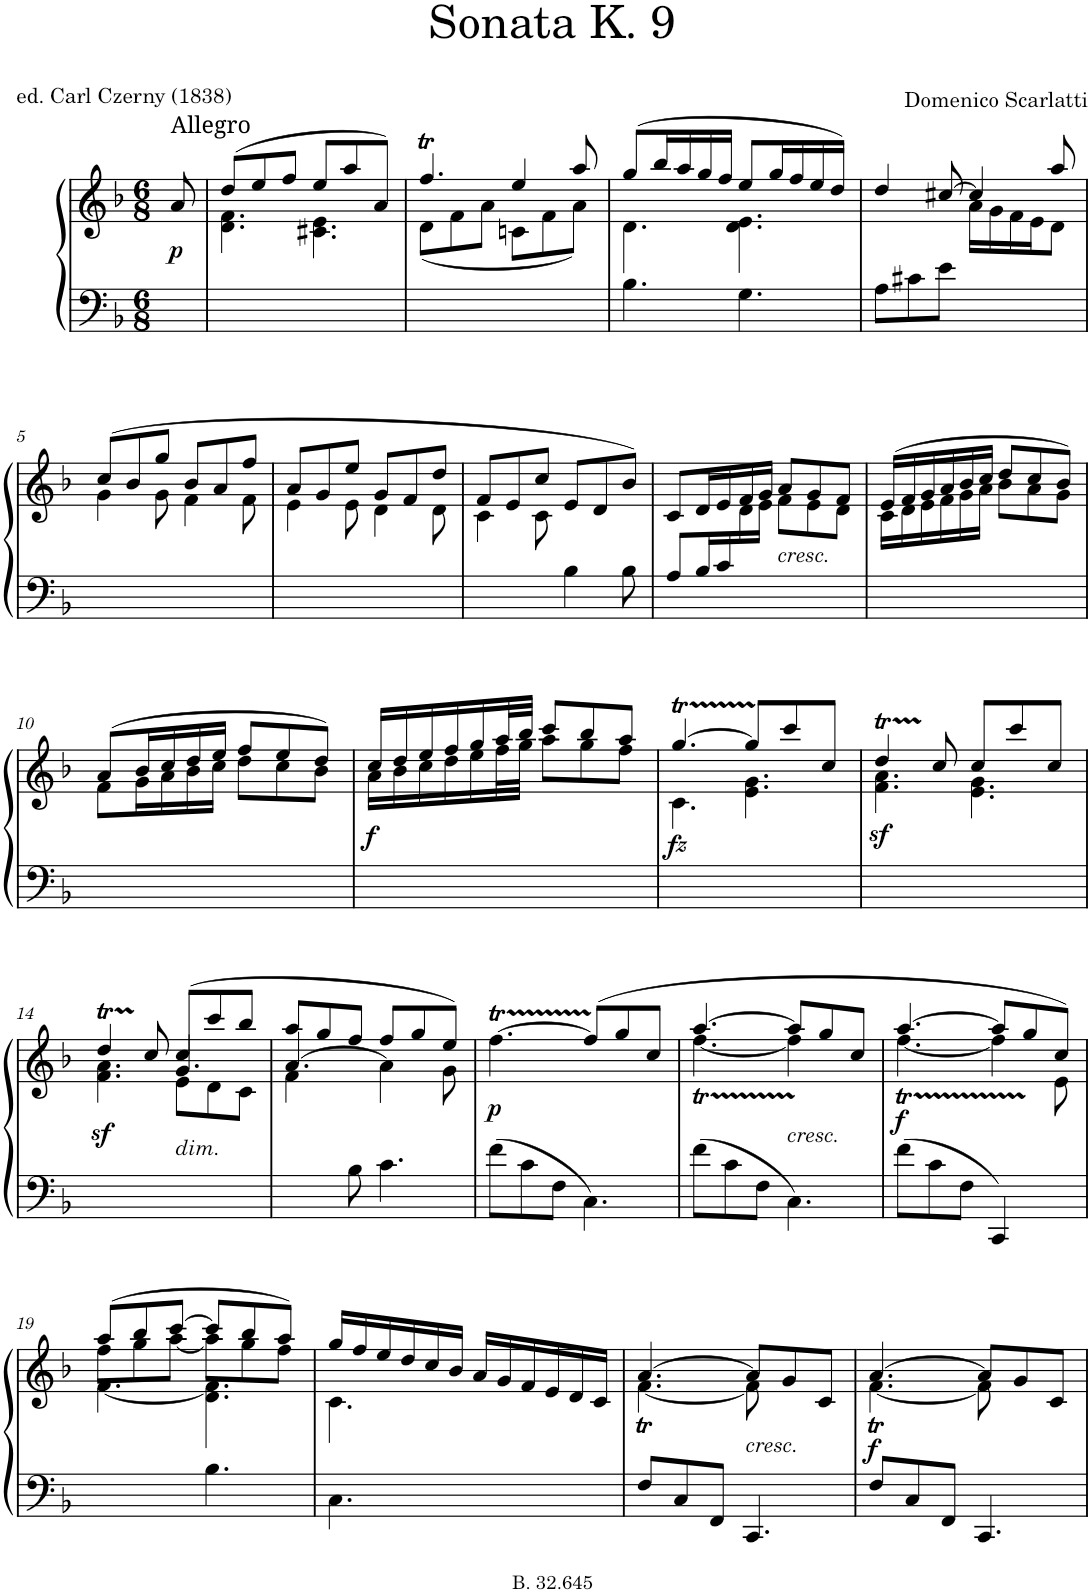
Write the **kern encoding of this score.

**kern	**kern	**dynam
*part1	*part1	*part1
*staff2	*staff1	*staff1/2
*I"Piano	*	*
*I'Piano	*	*
*clefF4	*clefG2	*
*k[b-]	*k[b-]	*
*M6/8	*M6/8	*
=	=	=
!	!LO:TX:a:t=Allegro	!
!	!	!LO:DY:b
2.ryy	8a/	p
.	2ryy	.
.	8ryy	.
=1	=1	=1
*	*^	*
2.ryy	(8dd/L	4.d\ 4.f\	.
.	8ee/	.	.
.	8ff/J	.	.
.	8ee/L	4.c#X\ 4.e\	.
.	8aa/	.	.
.	8a/J)	.	.
=2	=2	=2	=2
2.ryy	4.ffT/	(8d\L	.
.	.	8f\	.
.	.	8a\J	.
.	4ee/	8cn\L	.
.	.	8f\	.
.	8aa/	8a\J)	.
=3	=3	=3	=3
4.B-\	(8gg/L	4.d\	.
.	16bb-/L	.	.
.	16aa/	.	.
.	16gg/	.	.
.	16ff/JJ	.	.
4.G\	8ee/L	4.d\ 4.e\	.
.	16gg/L	.	.
.	16ff/	.	.
.	16ee/	.	.
.	16dd/JJ)	.	.
=4	=4	=4	=4
8A\L	4dd/	4.ryy	.
8c#X\	.	.	.
8e\J	[>8cc#X/	.	.
4.ryy	4cc#/]	16a\LL	.
.	.	16g\	.
.	.	16f\	.
.	.	16e\J	.
.	8aa/	8d\J	.
!!LO:LB:g=z	!!
=5	=5	=5	=5
2.ryy	(8cc/L	4g\	.
.	8b-/	.	.
.	8gg/J	8g\	.
.	8b-/L	4f\	.
.	8a/	.	.
.	8ff/J	8f\	.
=6	=6	=6	=6
2.ryy	8a/L	4e\	.
.	8g/	.	.
.	8ee/J	8e\	.
.	8g/L	4d\	.
.	8f/	.	.
.	8dd/J	8d\	.
=7	=7	=7	=7
4ryy	8f/L	4c\	.
.	8e/	.	.
8ryy	8cc/J	8c\	.
4B-\	8e/L	4.ryy	.
.	8d/	.	.
8B-\	8b-/J)	.	.
=8	=8	=8	=8
8A/L	8c/L	4ryy	.
16B-/L	16d/L	.	.
16c/	16e/	.	.
2ryy	16f/	16d\	.
.	16g/JJ	16e\JJ	.
!	!LO:TX:b:i:t=cresc.	!	!
.	8a/L	8f\L	.
.	8g/	8e\	.
.	8f/J	8d\J	.
=9	=9	=9	=9
2.ryy	(16e/LL	16c\LL	.
.	16f/	16d\	.
.	16g/	16e\	.
.	16a/	16f\	.
.	16b-/	16g\	.
.	16cc/JJ	16a\JJ	.
.	8dd/L	8b-\L	.
.	8cc/	8a\	.
.	8b-/J)	8g\J	.
!!LO:LB:g=z	!!
=10	=10	=10	=10
2.ryy	(8a/L	8f\L	.
.	16b-/L	16g\L	.
.	16cc/	16a\	.
.	16dd/	16b-\	.
.	16ee/JJ	16cc\JJ	.
.	8ff/L	8dd\L	.
.	8ee/	8cc\	.
.	8dd/J)	8b-\J	.
=11	=11	=11	=11
!	!	!	!LO:DY:b
2.ryy	16cc/LL	16a\LL	f
.	16dd/	16b-\	.
.	16ee/	16cc\	.
.	16ff/	16dd\	.
.	16gg/	16ee\	.
.	32aa/L	32ff\L	.
.	32bb-/JJJ	32gg\JJJ	.
.	8ccc/L	8aa\L	.
.	8bb-/	8gg\	.
.	8aa/J	8ff\J	.
=12	=12	=12	=12
*	*	*^	*
!	!	!	!	!LO:DY:b
2.ryy	[>4.ggT/	4.c\	4.ryy	fz
.	8gg/L]	4.ryy	4.e\ 4.g\	.
.	8ccc/	.	.	.
.	8cc/J	.	.	.
*	*	*v	*v	*
=13	=13	=13	=13
!	!	!	!LO:DY:b
2.ryy	4ddT/	4.f\ 4.a\	sf
.	8cc/	.	.
.	8cc/L	4.e\ 4.g\	.
.	8ccc/	.	.
.	8cc/J	.	.
!!LO:LB:g=z
=14	=14	=14	=14
*	*	*^	*
!	!	!	!	!LO:DY:b
2.ryy	4ddT/	4.f\ 4.a\	4.ryy	sf
.	8cc/	.	.	.
!	!LO:TX:b:i:t=dim.	!	!	!
.	(8cc/L	8e\L	4.g/	.
.	8ccc/	8d\	.	.
.	8bb-/J	8c\J	.	.
=15	=15	=15	=15	=15
4ryy	8aa/L	[4.a/	4f\	.
.	8gg/	.	.	.
8B-\	8ff/J	.	8ryy	.
4.c\	8ff/L	4.ryy	4a\]	.
.	8gg/	.	.	.
.	8ee/J)	.	8g\	.
=16	=16	=16	=16	=16
!	!	!	!	!LO:DY:b
*	*v	*v	*v	*
8f\L	[>4.ffT\	p
8c\	.	.
8F\J	.	.
4.C\	(8ff/L]	.
.	8gg/	.
.	8cc/J	.
=17	=17	=17
*	*^	*
8f\L	[>4.aa/	[<4.ffT\	.
8c\	.	.	.
8F\J	.	.	.
!	!LO:TX:b:i:t=cresc.	!	!
4.C\	8aa/L]	4ff\]	.
.	8gg/	.	.
.	8cc/J	8ryy	.
=18	=18	=18	=18
!	!	!	!LO:DY:b
8f\L	[>4.aa/	[<4.ffT\	f
8c\	.	.	.
8F\J	.	.	.
4CC/	8aa/L]	4ff\]	.
.	8gg/	.	.
8ryy	8cc/J)	8e\	.
!!LO:LB:g=z
=19	=19	=19	=19
*	*	*^	*
4ryy	8ff\L	[4.f\	(>8aa/L	.
.	8gg\	.	8bb-/	.
8ryy	[8aa\J	.	[8ccc/J	.
4.B-\	8aa\L]	4.d\ 4.f\]	8ccc/L]	.
.	8gg\	.	8bb-/	.
.	8ff\J	.	8aa/J)	.
*	*	*v	*v	*
=20	=20	=20	=20
4.C\	16gg/LL	4.c\	.
.	16ff/	.	.
.	16ee/	.	.
.	16dd/	.	.
.	16cc/	.	.
.	16b-/JJ	.	.
4ryy	16a/LL	4.ryy	.
.	16g/	.	.
.	16f/	.	.
.	16e/	.	.
8ryy	16d/	.	.
.	16c/JJ	.	.
=21	=21	=21	=21
8F/L	[>4.a/	[4.fT\	.
8C/	.	.	.
8FF/J	.	.	.
!	!LO:TX:b:i:t=cresc.	!	!
4.CC/	8a/L]	8f\]	.
.	8g/	4ryy	.
.	8c/J	.	.
=22	=22	=22	=22
!	!	!	!LO:DY:b
8F/L	[>4.a/	[<4.fT\	f
8C/	.	.	.
8FF/J	.	.	.
4.CC/	8a/L]	8f\]	.
.	8g/	4ryy	.
.	8c/J	.	.
*	*v	*v	*
=	=	=
*-	*-	*-
